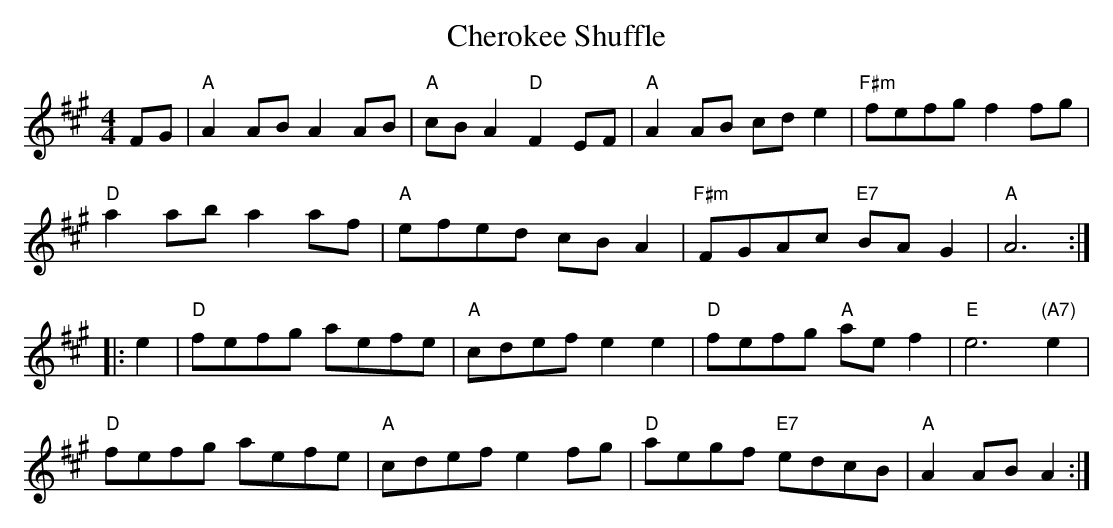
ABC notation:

X:1
T:Cherokee Shuffle
M:4/4
L:1/4
K:A
F/2G/2|"A"AA/2B/2 AA/2B/2|"A"c/2B/2A "D"FE/2F/2|"A"AA/2B/2 c/2d/2e|\
"F#m"f/2e/2f/2g/2 ff/2g/2|
"D"aa/2b/2 aa/2f/2|"A"e/2f/2e/2d/2 c/2B/2A|"F#m"F/2G/2A/2c/2 "E7"B/2A/2G|"A"A3\
:|
|:e|"D"f/2e/2f/2g/2 a/2e/2f/2e/2|"A"c/2d/2e/2f/2 ee|"D"f/2e/2f/2g/2 "A"a/2e/2f|\
"E"e3"(A7)"e|
"D"f/2e/2f/2g/2 a/2e/2f/2e/2|"A"c/2d/2e/2f/2 ef/2g/2|\
"D"a/2e/2g/2f/2 "E7"e/2d/2c/2B/2|"A"AA/2B/2 A:|
